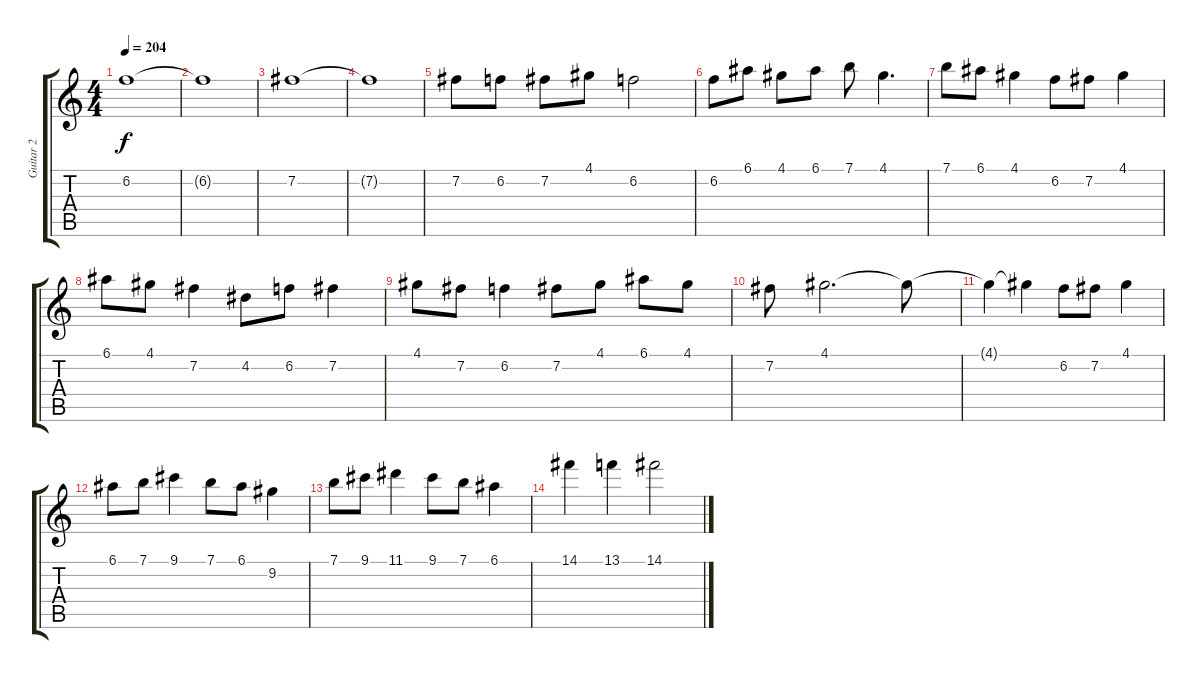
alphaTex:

\track ("Guitar 2" "Guitar 2") {instrument distortionguitar}
\staff {score tabs}
\tuning (E4 B3 G3 D3 A2 E2) {hide}
\ts (4 4)
\tempo 204
\clef g2
\ks c
6.2.1{dy f} |
6.2{t}.1 |
7.2.1 |
7.2{t}.1 |
7.2.8 6.2.8 7.2.8 4.1.8 6.2.2 |
6.2.8 6.1.8 4.1.8 6.1.8 7.1.8 4.1.4{d} |
7.1.8 6.1.8 4.1.4 6.2.8 7.2.8 4.1.4 |
6.1.8 4.1.8 7.2.4 4.2.8 6.2.8 7.2.4 |
4.1.8 7.2.8 6.2.4 7.2.8 4.1.8 6.1.8 4.1.8 |
7.2.8 4.1.2{d} 4.1{t}.8 |
4.1{t}.4 4.1{t}.4 6.2.8 7.2.8 4.1.4 |
6.1.8 7.1.8 9.1.4 7.1.8 6.1.8 9.2.4 |
7.1.8 9.1.8 11.1.4 9.1.8 7.1.8 6.1.4 |
14.1.4 13.1.4 14.1.2
